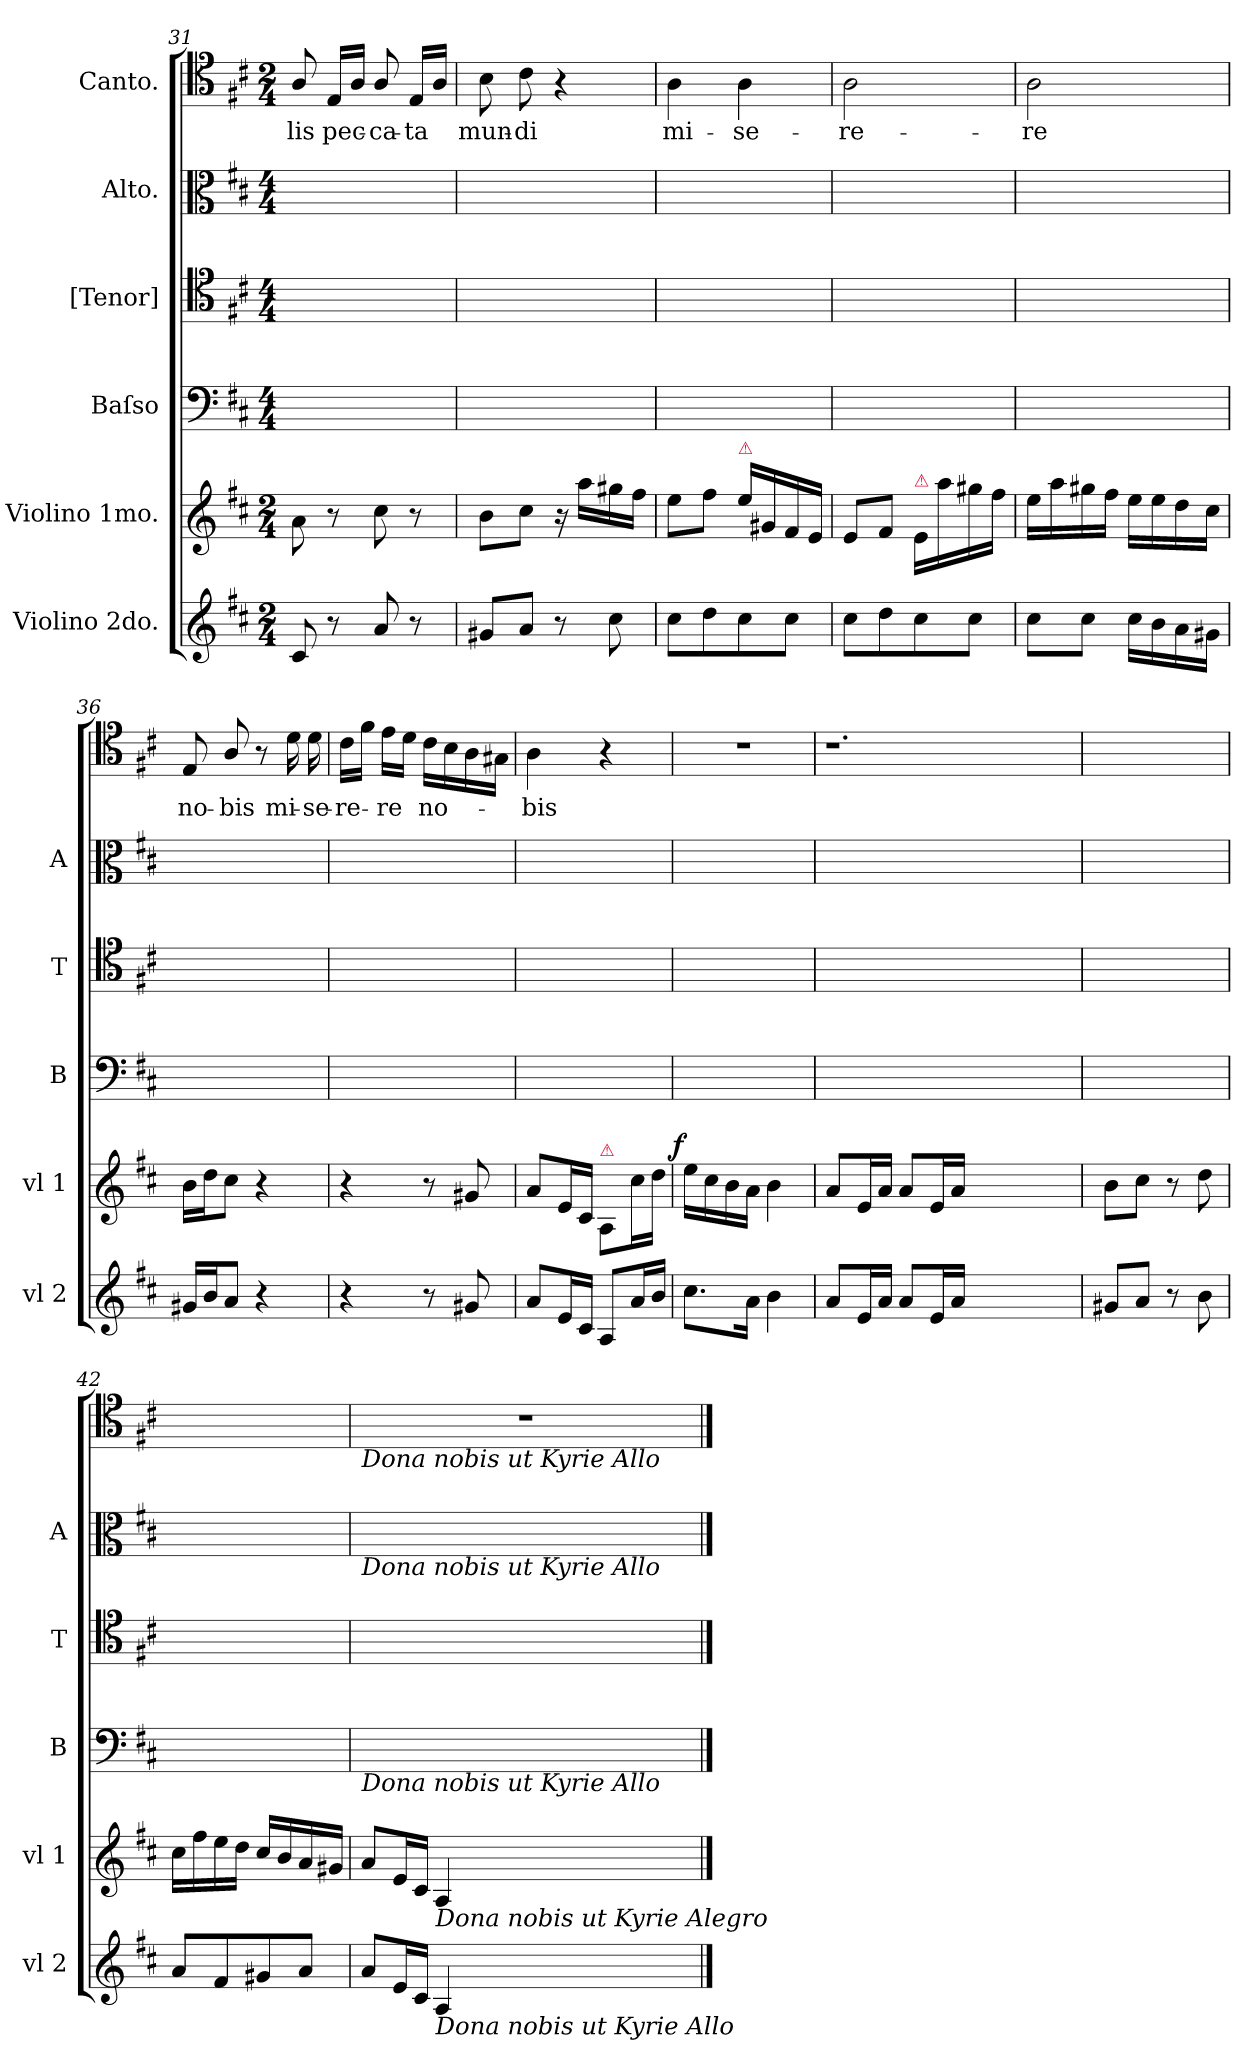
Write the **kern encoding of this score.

**kern	**kern	**dynam	**kern	**kern	**kern	**kern	**text
*part6	*part5	*part5	*part4	*part3	*part2	*part1	*part1
*staff6	*staff5	*staff5	*staff4	*staff3	*staff2	*staff1	*staff1
*I"Violino 2do.	*I"Violino 1mo.	*	*I"Baſso	*I"[Tenor]	*I"Alto.	*I"Canto.	*
*I'vl 2	*I'vl 1	*	*I'B	*I'T	*I'A	*	*
*clefG2	*clefG2	*	*clefF4	*clefC4	*clefC3	*clefC4	*
*k[f#c#]	*k[f#c#]	*	*k[f#c#]	*k[f#c#]	*k[f#c#]	*k[f#c#]	*
*D:	*D:	*	*D:	*D:	*D:	*D:	*
*M2/4	*M2/4	*	*M4/4	*M4/4	*M4/4	*M2/4	*
=31	=31	=31	=31	=31	=31	=31	=31
8c#/	8a\	.	2ryy	2ryy	2ryy	8A/	-lis
8r	8r	.	.	.	.	16E/LL	pec-
.	.	.	.	.	.	16A/JJ	.
8a/	8cc#\	.	.	.	.	8A/	-ca-
8r	8r	.	.	.	.	16E/LL	-ta
.	.	.	.	.	.	16A/JJ	.
=32	=32	=32	=32	=32	=32	=32	=32
8g#/L	8b\L	.	2ryy	2ryy	2ryy	8B\	mun-
8a/J	8cc#\J	.	.	.	.	8c#\	-di
8r	16r	.	.	.	.	4r	.
.	16aa\LL	.	.	.	.	.	.
8cc#\	16gg#\	.	.	.	.	.	.
.	16ff#\JJ	.	.	.	.	.	.
=33	=33	=33	=33	=33	=33	=33	=33
8cc#\L	8ee\L	.	2ryy	2ryy	2ryy	4A\	mi-
8dd\	8ff#\J	.	.	.	.	.	.
!	!LO:TX:a:color=crimson:t=⚠	!	!	!	!	!	!
8cc#\	16ee\LL	.	.	.	.	4A\	-se-
.	16g#/	.	.	.	.	.	.
8cc#\J	16f#/	.	.	.	.	.	.
.	16e/JJ	.	.	.	.	.	.
=34	=34	=34	=34	=34	=34	=34	=34
8cc#\L	8e/L	.	2ryy	2ryy	2ryy	2A\	-re-
8dd\	8f#/J	.	.	.	.	.	.
!	!LO:TX:a:color=crimson:t=⚠	!	!	!	!	!	!
8cc#\	16e/LL	.	.	.	.	.	.
.	16aa\	.	.	.	.	.	.
8cc#\J	16gg#\	.	.	.	.	.	.
.	16ff#\JJ	.	.	.	.	.	.
=35	=35	=35	=35	=35	=35	=35	=35
8cc#\L	16ee\LL	.	2ryy	2ryy	2ryy	2A\	-re
.	16aa\	.	.	.	.	.	.
8cc#\J	16gg#\	.	.	.	.	.	.
.	16ff#\JJ	.	.	.	.	.	.
16cc#\LL	16ee\LL	.	.	.	.	.	.
16b\	16ee\	.	.	.	.	.	.
16a\	16dd\	.	.	.	.	.	.
16g#\JJ	16cc#\JJ	.	.	.	.	.	.
=36	=36	=36	=36	=36	=36	=36	=36
16g#/LL	16b\LL	.	2ryy	2ryy	2ryy	8E/	no-
16b/J	16dd\J	.	.	.	.	.	.
8a/J	8cc#\J	.	.	.	.	8A/	-bis
4r	4r	.	.	.	.	8r	.
.	.	.	.	.	.	16d\	mi-
.	.	.	.	.	.	16d\	-se-
=37	=37	=37	=37	=37	=37	=37	=37
4r	4r	.	2ryy	2ryy	2ryy	16c#\LL	-re-
.	.	.	.	.	.	16f#\JJ	.
.	.	.	.	.	.	16e\LL	-re
.	.	.	.	.	.	16d\JJ	.
8r	8r	.	.	.	.	16c#\LL	no-
.	.	.	.	.	.	16B\	.
8g#/	8g#/	.	.	.	.	16A\	.
.	.	.	.	.	.	16G#\JJ	.
=38	=38	=38	=38	=38	=38	=38	=38
8a/L	8a/L	.	2ryy	2ryy	2ryy	4A\	-bis
16e/L	16e/L	.	.	.	.	.	.
16c#/JJ	16c#/JJ	.	.	.	.	.	.
!	!LO:TX:a:color=crimson:t=⚠	!	!	!	!	!	!
8A/L	8A/L	.	.	.	.	4r	.
16a/L	16cc#\L	.	.	.	.	.	.
16b/JJ	16dd\JJ	.	.	.	.	.	.
=39	=39	=39	=39	=39	=39	=39	=39
!	!	!LO:DY:a:rj	!	!	!	!	!
8.cc#\L	16ee\LL	f.	2ryy	2ryy	2ryy	2r	.
.	16cc#\	.	.	.	.	.	.
.	16b\	.	.	.	.	.	.
16a\Jk	16a\JJ	.	.	.	.	.	.
4b\	4b\	.	.	.	.	.	.
=40	=40	=40	=40	=40	=40	=40	=40
8a/L	8a/L	.	2ryy	2ryy	2ryy	1.r	.
16e/L	16e/L	.	.	.	.	.	.
16a/JJ	16a/JJ	.	.	.	.	.	.
8a/L	8a/L	.	.	.	.	.	.
16e/L	16e/L	.	.	.	.	.	.
16a/JJ	16a/JJ	.	.	.	.	.	.
1ryy	1ryy	.	1ryy	1ryy	1ryy	.	.
=41	=41	=41	=41	=41	=41	=41	=41
8g#/L	8b\L	.	2ryy	2ryy	2ryy	2ryy	.
8a/J	8cc#\J	.	.	.	.	.	.
8r	8r	.	.	.	.	.	.
8b\	8dd\	.	.	.	.	.	.
=42	=42	=42	=42	=42	=42	=42	=42
8a/L	16cc#\LL	.	2ryy	2ryy	2ryy	2ryy	.
.	16ff#\	.	.	.	.	.	.
8f#/	16ee\	.	.	.	.	.	.
.	16dd\JJ	.	.	.	.	.	.
8g#/	16cc#/LL	.	.	.	.	.	.
.	16b/	.	.	.	.	.	.
8a/J	16a/	.	.	.	.	.	.
.	16g#/JJ	.	.	.	.	.	.
=43	=43	=43	=43	=43	=43	=43	=43
!	!	!	!	!	!	!LO:TX:b:i:t=Dona nobis ut Kyrie Allo	!
!	!	!	!	!	!LO:TX:b:i:t=Dona nobis ut Kyrie Allo	!	!
!	!	!	!LO:TX:b:i:t=Dona nobis ut Kyrie Allo	!	!	!	!
8a/L	8a/L	.	2ryy	2ryy	2ryy	2r	.
16e/L	16e/L	.	.	.	.	.	.
16c#/JJ	16c#/JJ	.	.	.	.	.	.
!	!LO:TX:b:i:t=Dona nobis ut Kyrie Alegro	!	!	!	!	!	!
!LO:TX:b:i:t=Dona nobis ut Kyrie Allo	!	!	!	!	!	!	!
4A/	4A/	.	.	.	.	.	.
==	==	==	==	==	==	==	==
*-	*-	*-	*-	*-	*-	*-	*-
